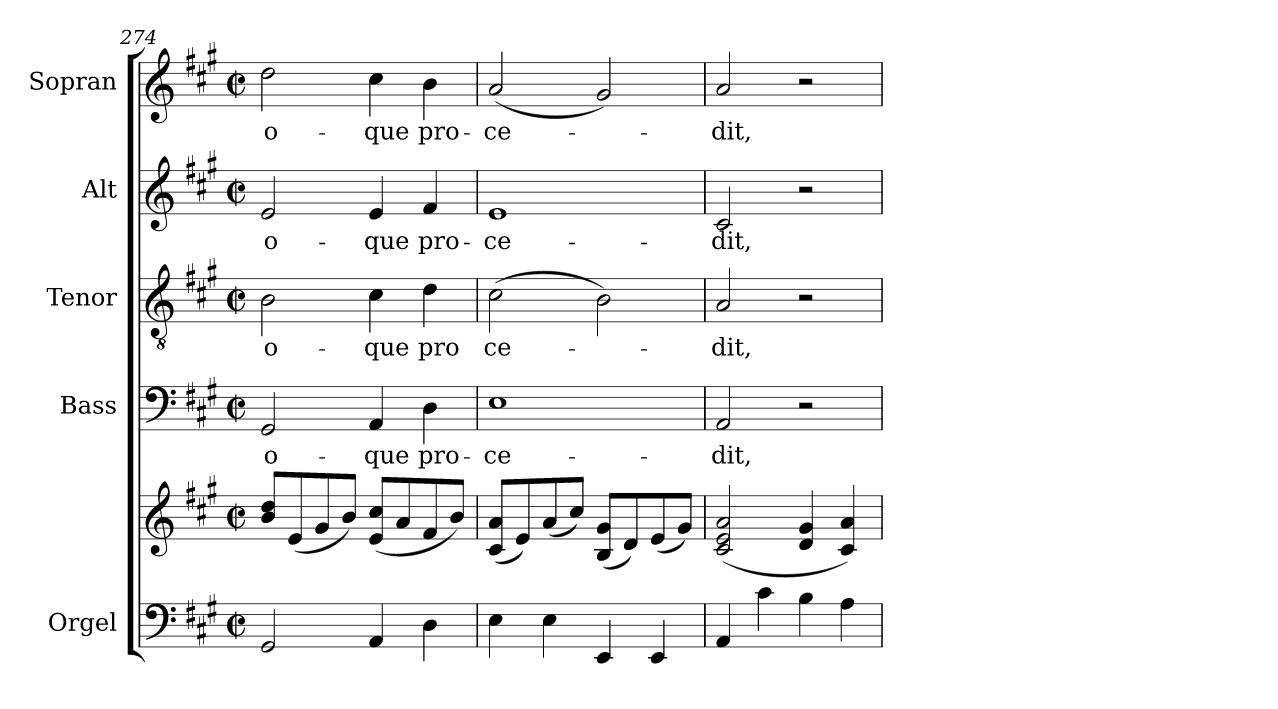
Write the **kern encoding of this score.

**kern	**kern	**kern	**text	**kern	**text	**kern	**text	**kern	**text
*part5	*part5	*part4	*part4	*part3	*part3	*part2	*part2	*part1	*part1
*staff6	*staff5	*staff4	*staff4	*staff3	*staff3	*staff2	*staff2	*staff1	*staff1
*I"Orgel	*	*I"Bass	*	*I"Tenor	*	*I"Alt	*	*I"Sopran	*
*I'Org.	*	*I'B.	*	*I'T.	*	*I'A.	*	*I'S.	*
*clefF4	*clefG2	*clefF4	*	*clefGv2	*	*clefG2	*	*clefG2	*
*k[f#c#g#]	*k[f#c#g#]	*k[f#c#g#]	*	*k[f#c#g#]	*	*k[f#c#g#]	*	*k[f#c#g#]	*
*A:	*A:	*A:	*	*A:	*	*A:	*	*A:	*
*M2/2	*M2/2	*M2/2	*	*M2/2	*	*M2/2	*	*M2/2	*
*met(c|)	*met(c|)	*met(c|)	*	*met(c|)	*	*met(c|)	*	*met(c|)	*
=274	=274	=274	=274	=274	=274	=274	=274	=274	=274
!	!	!	!LO:LY:b	!	!LO:LY:b	!	!LO:LY:b	!	!LO:LY:b
2GG#/	8b/ 8dd/L	2GG#/	-o-	2B\	-o-	2e/	-o-	2dd\	-o-
.	(<8e/	.	.	.	.	.	.	.	.
.	8g#/	.	.	.	.	.	.	.	.
.	8b/J)	.	.	.	.	.	.	.	.
!	!	!	!LO:LY:b	!	!LO:LY:b	!	!LO:LY:b	!	!LO:LY:b
4AA/	(<8e/ 8cc#/L	4AA/	-que	4c#\	-que	4e/	-que	4cc#\	-que
.	8a/	.	.	.	.	.	.	.	.
!	!	!	!LO:LY:b	!	!LO:LY:b	!	!LO:LY:b	!	!LO:LY:b
4D\	8f#/	4D\	pro-	4d\	pro	4f#/	pro-	4b\	pro-
.	8b/J)	.	.	.	.	.	.	.	.
=275	=275	=275	=275	=275	=275	=275	=275	=275	=275
!	!	!	!LO:LY:b	!	!LO:LY:b	!	!LO:LY:b	!	!LO:LY:b
4E\	(<8c#/ 8a/L	1E	-ce-	(>2c#\	ce-	1e	-ce-	(<2a/	-ce-
.	8e/)	.	.	.	.	.	.	.	.
4E\	(<8a/	.	.	.	.	.	.	.	.
.	8cc#/J)	.	.	.	.	.	.	.	.
4EE/	(<8B/ 8g#/L	.	.	2B\)	.	.	.	2g#/)	.
.	8d/)	.	.	.	.	.	.	.	.
4EE/	(<8e/	.	.	.	.	.	.	.	.
.	8g#/J)	.	.	.	.	.	.	.	.
=276	=276	=276	=276	=276	=276	=276	=276	=276	=276
!	!	!	!LO:LY:b	!	!LO:LY:b	!	!LO:LY:b	!	!LO:LY:b
4AA/	(<2c#/ 2e/ 2a/	2AA/	-dit,	2A/	-dit,	2c#/	-dit,	2a/	-dit,
4c#\	.	.	.	.	.	.	.	.	.
4B\	4d/ 4g#/	2r	.	2r	.	2r	.	2r	.
4A\	4c#/ 4a/)	.	.	.	.	.	.	.	.
=	=	=	=	=	=	=	=	=	=
*-	*-	*-	*-	*-	*-	*-	*-	*-	*-
